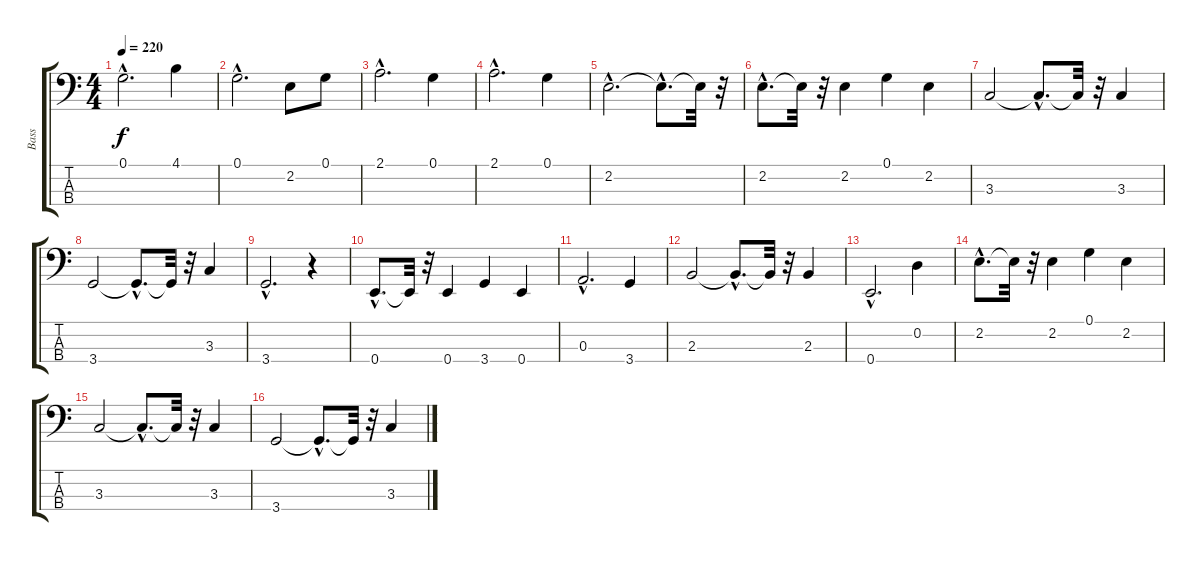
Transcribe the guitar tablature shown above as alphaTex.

\track ("Bass" "Bass") {instrument electricbassfinger}
\staff {score tabs}
\tuning (G2 D2 A1 E1) {hide}
\ts (4 4)
\tempo 220
\clef f4
\ks c
0.1{hac}.2{d dy f} 4.1.4 |
0.1{hac}.2{d} 2.2.8 0.1.8 |
2.1{hac}.2{d} 0.1.4 |
2.1{hac}.2{d} 0.1.4 |
2.2{hac}.2{d} 2.2{hac t}.8{d} 2.2{t}.32 r.32 |
2.2{hac}.8{d} 2.2{t}.32 r.32 2.2.4 0.1.4 2.2.4 |
3.3.2 3.3{hac t}.8{d} 3.3{t}.32 r.32 3.3.4 |
3.4.2 3.4{hac t}.8{d} 3.4{t}.32 r.32 3.3.4 |
3.4{hac}.2{d} r.4 |
0.4{hac}.8{d} 0.4{t}.32 r.32 0.4.4 3.4.4 0.4.4 |
0.3{hac}.2{d} 3.4.4 |
2.3.2 2.3{hac t}.8{d} 2.3{t}.32 r.32 2.3.4 |
0.4{hac}.2{d} 0.2.4 |
2.2{hac}.8{d} 2.2{t}.32 r.32 2.2.4 0.1.4 2.2.4 |
3.3.2 3.3{hac t}.8{d} 3.3{t}.32 r.32 3.3.4 |
3.4.2 3.4{hac t}.8{d} 3.4{t}.32 r.32 3.3.4
